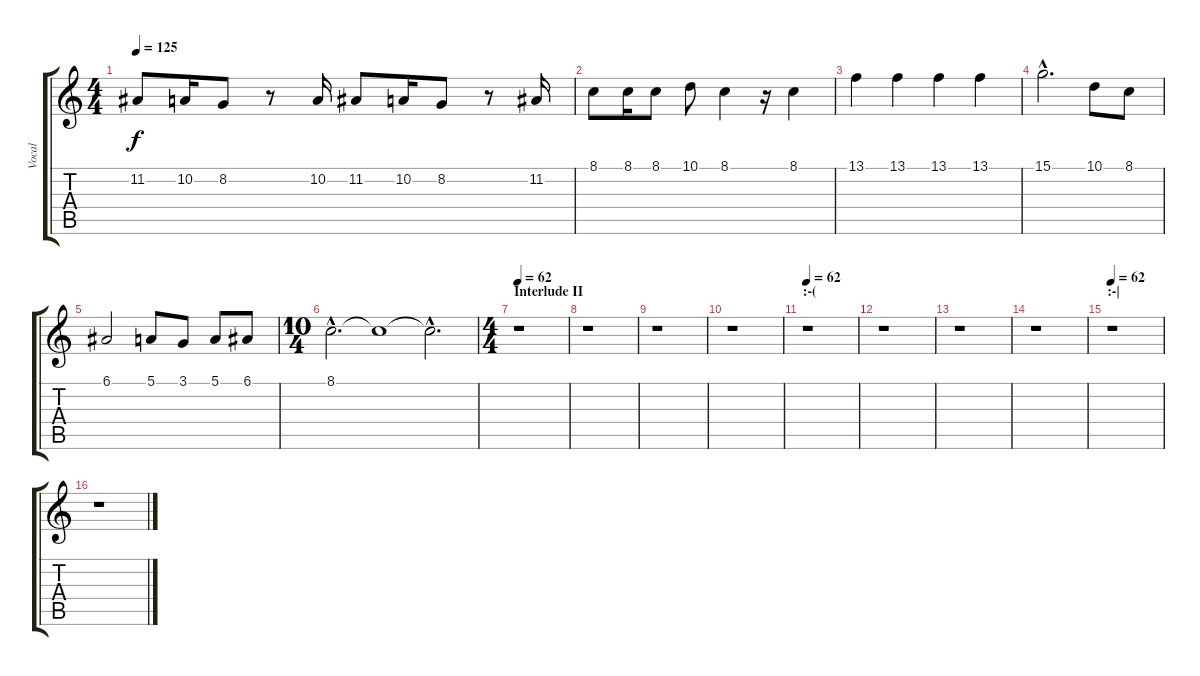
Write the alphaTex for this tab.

\track ("Vocal" "Vocal") {instrument clarinet}
\staff {score tabs}
\tuning (E4 B3 G3 D3 A2 E2) {hide}
\ts (4 4)
\tempo 125
\clef g2
\ks c
11.2.8{dy f} 10.2.16 8.2.8 r.8 10.2.16 11.2.8 10.2.16 8.2.8 r.8 11.2.16 |
8.1.8 8.1.16 8.1.8 10.1.8 8.1.4 r.16 8.1.4 |
13.1.4 13.1.4 13.1.4 13.1.4 |
15.1{hac}.2{d} 10.1.8 8.1.8 |
6.1.2 5.1.8 3.1.8 5.1.8 6.1.8 |
\ts (10 4)
8.1{hac}.2{d volume 0} 8.1{t}.1 8.1{hac t}.2{d} |
\ts (4 4)
\section ("" "Interlude II")
\tempo 62
r.1 |
r.1 |
r.1 |
r.1 |
\section ("" ":-(")
\tempo 62
r.1 |
r.1 |
r.1 |
r.1 |
\section ("" ":-|")
\tempo 62
r.1 |
r.1
